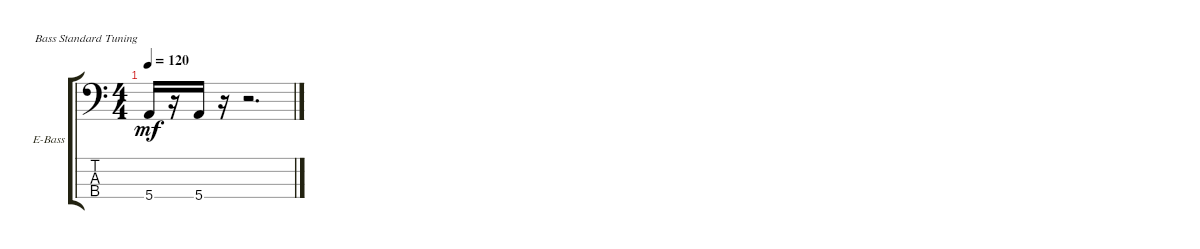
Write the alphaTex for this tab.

\bracketExtendMode groupsimilarinstruments
\firstSystemTrackNameOrientation horizontal
\otherSystemsTrackNameOrientation horizontal
\track ("БАСС" "E-Bass") {instrument electricbassfinger}
\staff {score tabs}
\tuning (G2 D2 A1 E1)
\ts (4 4)
\tempo 120
\clef f4
\ks c
5.4.16{dy mf} r.16 5.4.16 r.16 r.2{d}
